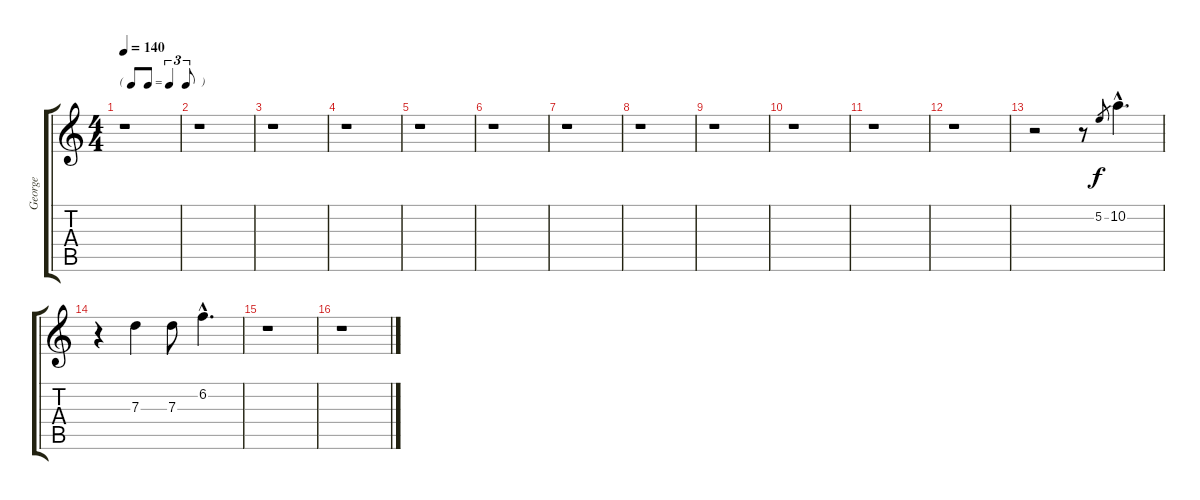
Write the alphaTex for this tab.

\track ("George" "George") {instrument electricguitarjazz}
\staff {score tabs}
\tuning (E4 B3 G3 D3 A2 E2) {hide}
\ts (4 4)
\tf triplet8th
\tempo 140
\clef g2
\ks c
r.1{dy f} |
r.1 |
r.1 |
r.1 |
r.1 |
r.1 |
r.1 |
r.1 |
r.1 |
r.1 |
r.1 |
r.1 |
r.2 r.8 5.2.8{gr} 10.2{hac}.4{d} |
r.4 7.3.4 7.3.8 6.2{hac}.4{d} |
r.1 |
r.1
